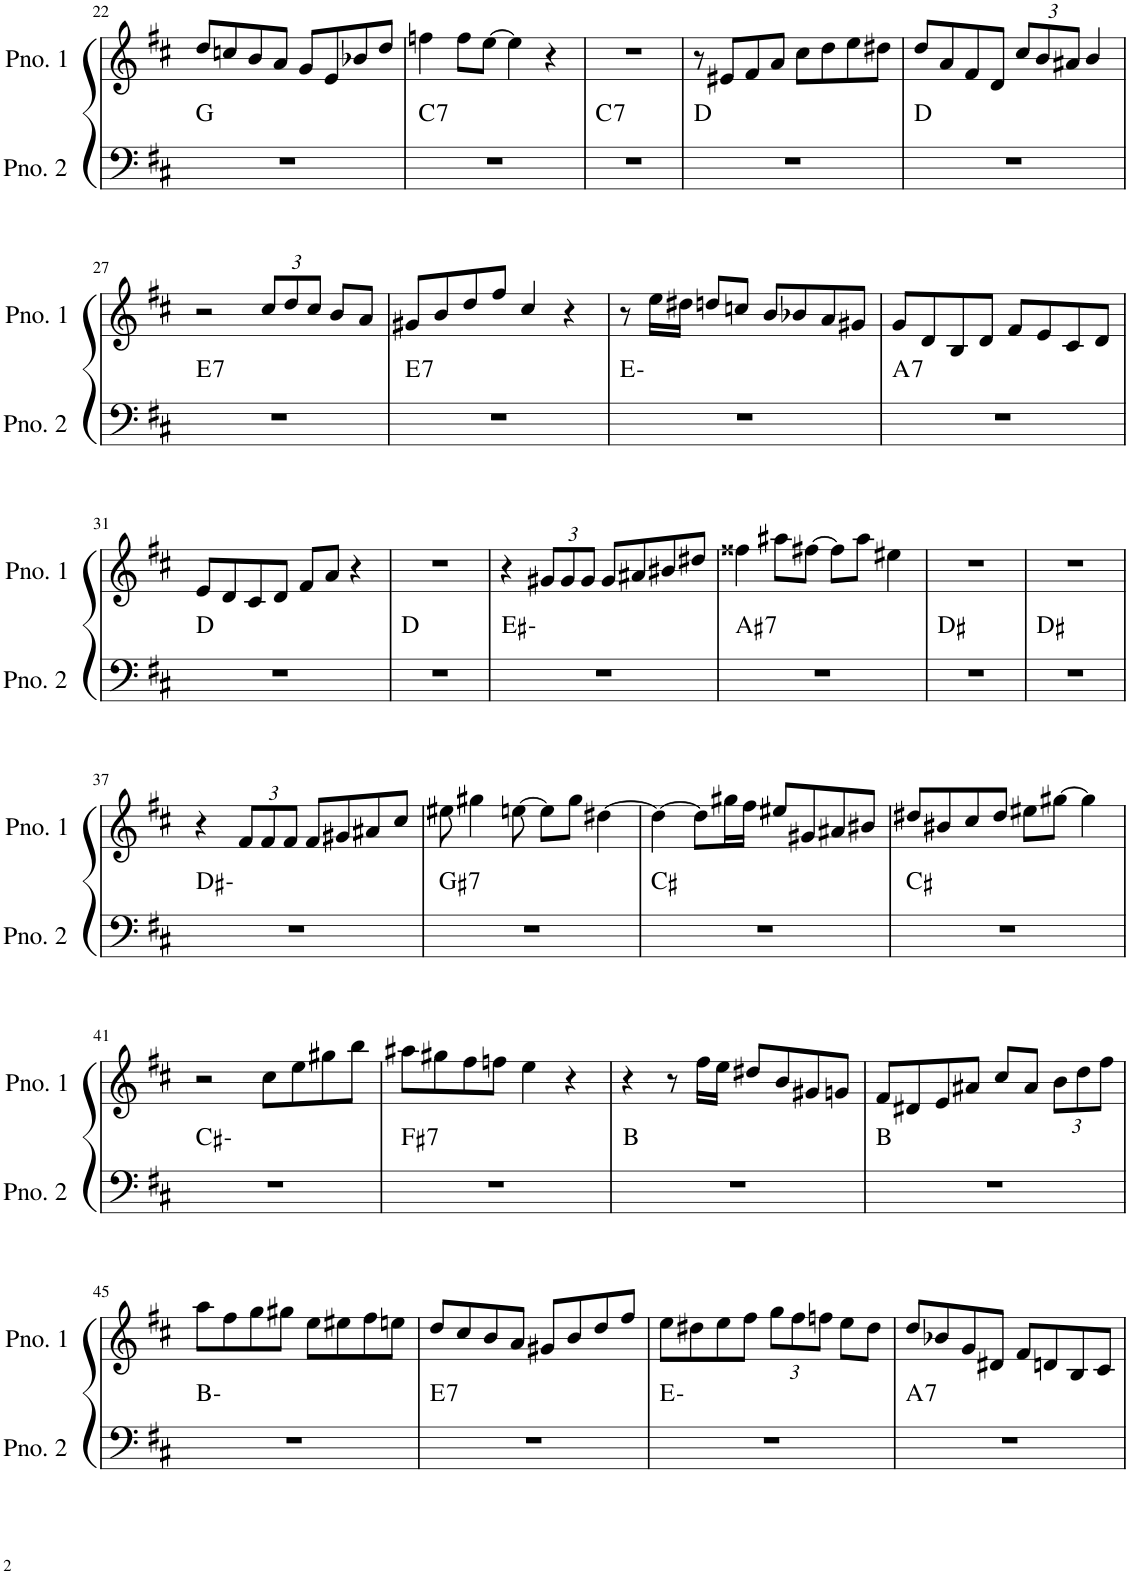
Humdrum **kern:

**kern	**harte	**kern
*part2	*part2	*part1
*staff2	*	*staff1
*I"ピアノ 2	*	*I"ピアノ 1
!!LO:PB:g=z
*clefF4	*	*clefG2
*k[f#c#]	*	*k[f#c#]
*M4/4	*	*M4/4
=22	=22	=22
1r	G:maj	8dd/L
.	.	8ccn/
.	.	8b/
.	.	8a/J
.	.	8g/L
.	.	8e/
.	.	8b-X/
.	.	8dd/J
=23	=23	=23
!	!LO:H:kt=7	!
1r	C:7	4ffn\
.	.	8ff\L
.	.	[8ee\J
.	.	4ee\]
.	.	4r
=24	=24	=24
!	!LO:H:kt=7	!
1r	C:7	1r
=25	=25	=25
1r	D:maj	8r
.	.	8e#X/L
.	.	8f#/
.	.	8a/J
.	.	8cc#\L
.	.	8dd\
.	.	8ee\
.	.	8dd#X\J
=26	=26	=26
1r	D:maj	8dd/L
.	.	8a/
.	.	8f#/
.	.	8d/J
*	*	*Xbrackettup
.	.	12cc#/L
.	.	12b/
.	.	12a#X/J
.	.	4b/
!!LO:LB:g=z
=27	=27	=27
!	!LO:H:kt=7	!
1r	E:7	2r
.	.	12cc#/L
.	.	12dd/
.	.	12cc#/J
.	.	8b/L
.	.	8a/J
=28	=28	=28
!	!LO:H:kt=7	!
1r	E:7	8g#X/L
.	.	8b/
.	.	8dd/
.	.	8ff#/J
.	.	4cc#/
.	.	4r
=29	=29	=29
1r	E:min	8r
.	.	16ee\LL
.	.	16dd#X\JJ
.	.	8ddn/L
.	.	8ccn/J
.	.	8b/L
.	.	8b-X/
.	.	8a/
.	.	8g#X/J
=30	=30	=30
!	!LO:H:kt=7	!
1r	A:7	8g/L
.	.	8d/
.	.	8B/
.	.	8d/J
.	.	8f#/L
.	.	8e/
.	.	8c#/
.	.	8d/J
!!LO:LB:g=z
=31	=31	=31
1r	D:maj	8e/L
.	.	8d/
.	.	8c#/
.	.	8d/J
.	.	8f#/L
.	.	8a/J
.	.	4r
=32	=32	=32
1r	D:maj	1r
=33	=33	=33
1r	E#:min	4r
.	.	12g#X/L
.	.	12g#/
.	.	12g#/J
.	.	8g#/L
.	.	8a#X/
.	.	8b#X/
.	.	8dd#X/J
=34	=34	=34
!	!LO:H:kt=7	!
1r	A#:7	4ff##X\
.	.	8aa#X\L
.	.	[8ff#X\J
.	.	8ff#\L]
.	.	8aa#\J
.	.	4ee#X\
=35	=35	=35
1r	D#:maj	1r
=36	=36	=36
1r	D#:maj	1r
!!LO:LB:g=z
=37	=37	=37
1r	D#:min	4r
.	.	12f#/L
.	.	12f#/
.	.	12f#/J
.	.	8f#/L
.	.	8g#X/
.	.	8a#X/
.	.	8cc#/J
=38	=38	=38
!	!LO:H:kt=7	!
1r	G#:7	8ee#X\
.	.	4gg#X\
.	.	[8een\
.	.	8ee\L]
.	.	8gg#\J
.	.	[4dd#X\
=39	=39	=39
1r	C#:maj	4dd#\_
.	.	8dd#\L]
.	.	16gg#X\L
.	.	16ff#\JJ
.	.	8ee#X/L
.	.	8g#X/
.	.	8a#X/
.	.	8b#X/J
=40	=40	=40
1r	C#:maj	8dd#X/L
.	.	8b#X/
.	.	8cc#/
.	.	8dd#/J
.	.	8ee#X\L
.	.	[8gg#X\J
.	.	4gg#\]
!!LO:LB:g=z
=41	=41	=41
1r	C#:min	2r
.	.	8cc#\L
.	.	8ee\
.	.	8gg#X\
.	.	8bb\J
=42	=42	=42
!	!LO:H:kt=7	!
1r	F#:7	8aa#X\L
.	.	8gg#X\
.	.	8ff#\
.	.	8ffn\J
.	.	4ee\
.	.	4r
=43	=43	=43
1r	B:maj	4r
.	.	8r
.	.	16ff#\LL
.	.	16ee\JJ
.	.	8dd#X/L
.	.	8b/
.	.	8g#X/
.	.	8gn/J
=44	=44	=44
1r	B:maj	8f#/L
.	.	8d#X/
.	.	8e/
.	.	8a#X/J
.	.	8cc#/L
.	.	8a#/J
.	.	12b\L
.	.	12dd\
.	.	12ff#\J
!!LO:LB:g=z
=45	=45	=45
1r	B:min	8aa\L
.	.	8ff#\
.	.	8gg\
.	.	8gg#X\J
.	.	8ee\L
.	.	8ee#X\
.	.	8ff#\
.	.	8een\J
=46	=46	=46
!	!LO:H:kt=7	!
1r	E:7	8dd/L
.	.	8cc#/
.	.	8b/
.	.	8a/J
.	.	8g#X/L
.	.	8b/
.	.	8dd/
.	.	8ff#/J
=47	=47	=47
1r	E:min	8ee\L
.	.	8dd#X\
.	.	8ee\
.	.	8ff#\J
.	.	12gg\L
.	.	12ff#\
.	.	12ffn\J
.	.	8ee\L
.	.	8dd#\J
=48	=48	=48
!	!LO:H:kt=7	!
1r	A:7	8dd/L
.	.	8b-X/
.	.	8g/
.	.	8d#X/J
.	.	8f#/L
.	.	8dn/
.	.	8B/
.	.	8c#/J
=	=	=
*-	*-	*-
